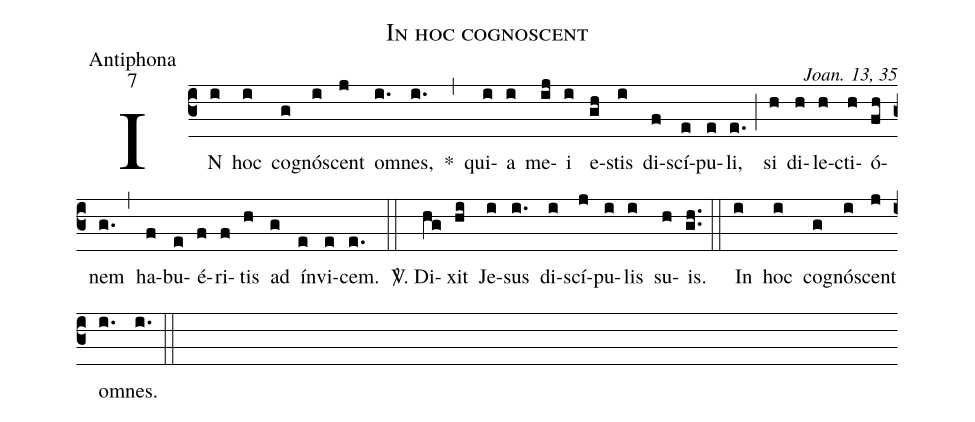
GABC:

name:In hoc cognoscent;
office-part:Antiphona;
mode:7;
commentary:Joan. 13, 35;
%%
(c3) IN(i) hoc(i) co(g)gnó(i)scent(j) o(i.)mnes,(i.) *(,) qui(i)a(i) me(ij)i(i) e(gh)stis(i) di(f)scí(e)pu(e)li,(e.) (;) si(h) di(h)le(h)cti(h)ó(fh)nem(g.) (,) ha(f)bu(e)é(f)ri(f)tis(h) ad(g) ín(e)vi(e)cem.(e.) (::) <sp>V/</sp>. Di(hg)xit(hi) Je(i)sus(i.) di(i)scí(j)pu(i)lis(i) su(h)is.(gh..) (::) In(i) hoc(i) co(g)gnó(i)scent(j) o(i.)mnes.(i.) (::)
